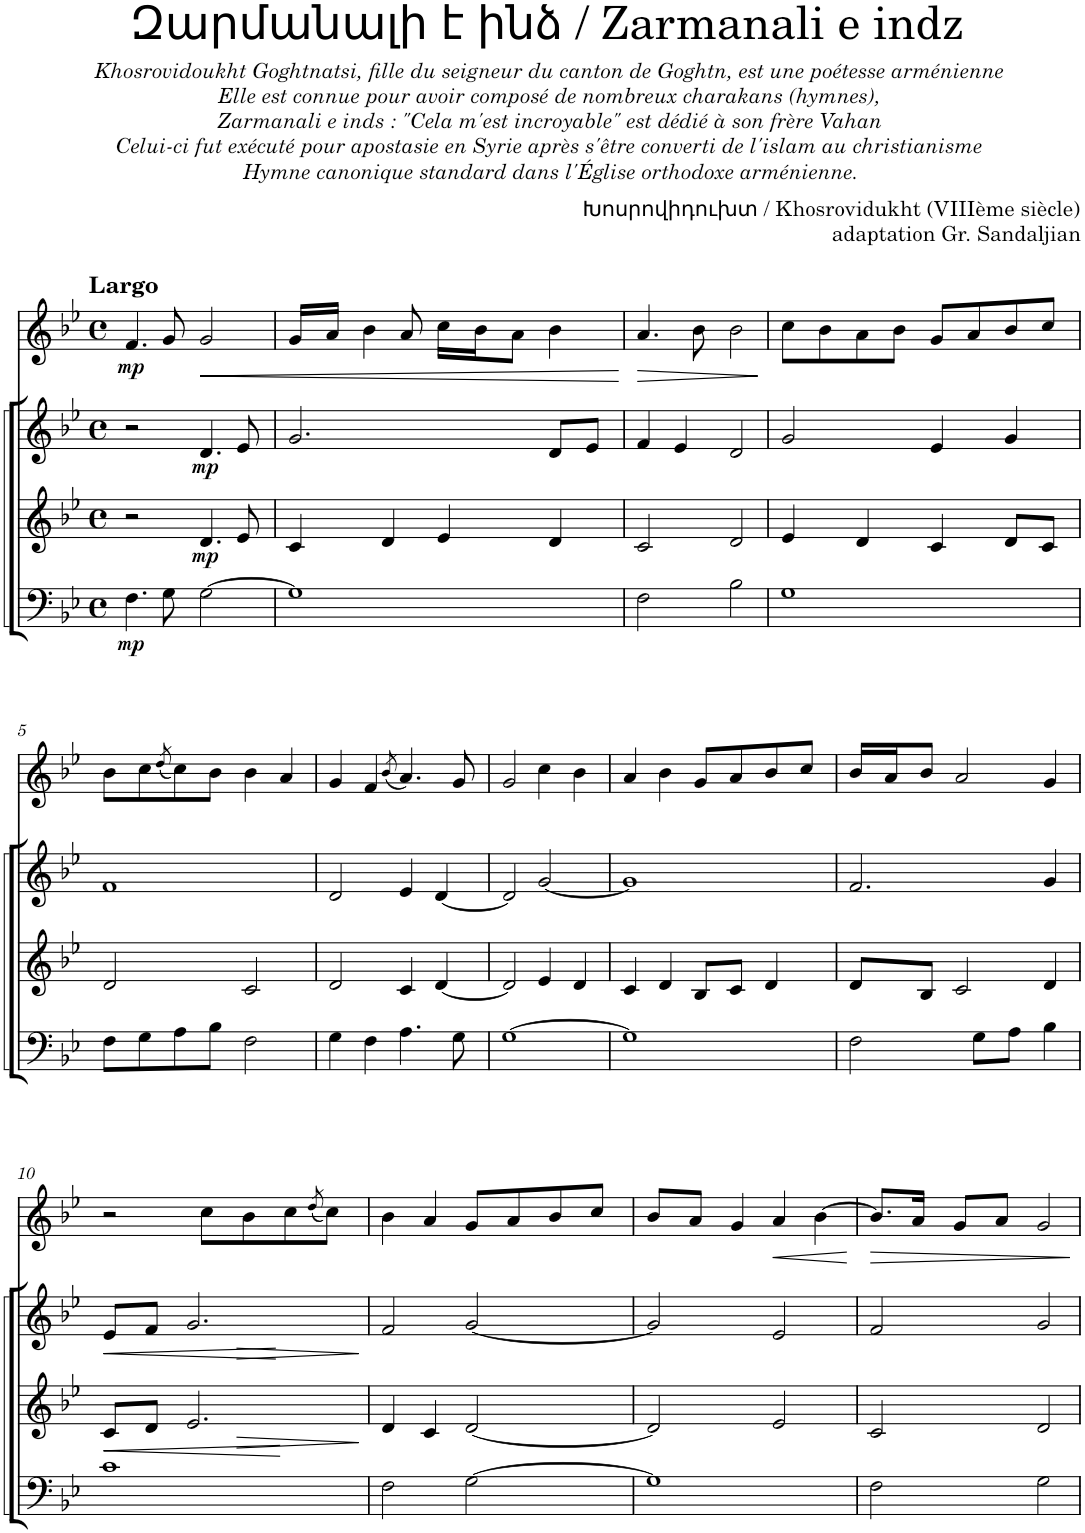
**kern	**dynam	**kern	**dynam	**kern	**dynam	**kern	**dynam
*part4	*part4	*part3	*part3	*part2	*part2	*part1	*part1
*staff4	*staff4	*staff3	*staff3	*staff2	*staff2	*staff1	*staff1
*I"Voix	*	*I"Voix	*	*I"Voix	*	*I"Flûte Irlandaise	*
*	*	*	*	*	*	*I'Fl	*
*clefF4	*	*clefG2	*	*clefG2	*	*clefG2	*
*k[b-e-]	*	*k[b-e-]	*	*k[b-e-]	*	*k[b-e-]	*
*M4/4	*	*M4/4	*	*M4/4	*	*M4/4	*
*met(c)	*	*met(c)	*	*met(c)	*	*met(c)	*
=1	=1	=1	=1	=1	=1	=1	=1
!	!	!	!	!	!	!LO:TX:a:B:t=Largo	!
!	!LO:DY:b	!	!	!	!	!	!LO:DY:b
4.F\	mp	2r	.	2r	.	4.f/	mp
8G\	.	.	.	.	.	8g/	.
!	!	!	!LO:DY:b	!	!LO:DY:b	!	!LO:HP:b
[2G\	.	4.d/	mp	4.d/	mp	2g/	<
.	.	8e-/	.	8e-/	.	.	.
=2	=2	=2	=2	=2	=2	=2	=2
1G]	.	4c/	.	2.g/	.	16g/LL	.
.	.	.	.	.	.	16a/JJ	.
.	.	.	.	.	.	4b-\	.
.	.	4d/	.	.	.	.	.
.	.	.	.	.	.	8a/	.
.	.	4e-/	.	.	.	16cc\LL	.
.	.	.	.	.	.	16b-\J	.
.	.	.	.	.	.	8a\J	.
.	.	4d/	.	8d/L	.	4b-\	.
.	.	.	.	8e-/J	.	.	.
.	.	.	.	.	.	.	[
=3	=3	=3	=3	=3	=3	=3	=3
!	!	!	!	!	!	!	!LO:HP:b
2F\	.	2c/	.	4f/	.	4.a/	>
.	.	.	.	4e-/	.	.	.
.	.	.	.	.	.	8b-\	.
2B-\	.	2d/	.	2d/	.	2b-\	.
.	.	.	.	.	.	.	]
=4	=4	=4	=4	=4	=4	=4	=4
1G	.	4e-/	.	2g/	.	8cc\L	.
.	.	.	.	.	.	8b-\	.
.	.	4d/	.	.	.	8a\	.
.	.	.	.	.	.	8b-\J	.
.	.	4c/	.	4e-/	.	8g/L	.
.	.	.	.	.	.	8a/	.
.	.	8d/L	.	4g/	.	8b-/	.
.	.	8c/J	.	.	.	8cc/J	.
!!LO:LB:g=z
=5	=5	=5	=5	=5	=5	=5	=5
8F\L	.	2d/	.	1f	.	8b-\L	.
8G\	.	.	.	.	.	8cc\	.
.	.	.	.	.	.	(8qdd/	.
8A\	.	.	.	.	.	8cc\)	.
8B-\J	.	.	.	.	.	8b-\J	.
2F\	.	2c/	.	.	.	4b-\	.
.	.	.	.	.	.	4a/	.
=6	=6	=6	=6	=6	=6	=6	=6
4G\	.	2d/	.	2d/	.	4g/	.
4F\	.	.	.	.	.	4f/	.
.	.	.	.	.	.	(8qb-/	.
4.A\	.	4c/	.	4e-/	.	4.a/)	.
.	.	[4d/	.	[4d/	.	.	.
8G\	.	.	.	.	.	8g/	.
=7	=7	=7	=7	=7	=7	=7	=7
[1G	.	2d/]	.	2d/]	.	2g/	.
.	.	4e-/	.	[2g/	.	4cc\	.
.	.	4d/	.	.	.	4b-\	.
=8	=8	=8	=8	=8	=8	=8	=8
1G]	.	4c/	.	1g]	.	4a/	.
.	.	4d/	.	.	.	4b-\	.
.	.	8B-/L	.	.	.	8g/L	.
.	.	8c/J	.	.	.	8a/	.
.	.	4d/	.	.	.	8b-/	.
.	.	.	.	.	.	8cc/J	.
=9	=9	=9	=9	=9	=9	=9	=9
2F\	.	8d/L	.	2.f/	.	16b-/LL	.
.	.	.	.	.	.	16a/J	.
.	.	8B-/J	.	.	.	8b-/J	.
.	.	2c/	.	.	.	2a/	.
8G\L	.	.	.	.	.	.	.
8A\J	.	.	.	.	.	.	.
4B-\	.	4d/	.	4g/	.	4g/	.
!!LO:LB:g=z
=10	=10	=10	=10	=10	=10	=10	=10
!	!	!	!LO:HP:b	!	!LO:HP:b	!	!
1c	.	8c/L	<	8e-/L	<	2r	.
.	.	8d/J	.	8f/J	.	.	.
!	!	!	!LO:HP:b	!	!LO:HP:b	!	!
.	.	2.e-/	>	2.g/	>	.	.
.	.	.	.	.	.	8cc\L	.
.	.	.	.	.	.	8b-\	.
.	.	.	.	.	.	8cc\	.
.	.	.	.	.	.	(8qdd/	.
.	.	.	.	.	.	8cc\J)	.
.	.	.	[ ]	.	[ ]	.	.
=11	=11	=11	=11	=11	=11	=11	=11
2F\	.	4d/	.	2f/	.	4b-\	.
.	.	4c/	.	.	.	4a/	.
[2G\	.	[2d/	.	[2g/	.	8g/L	.
.	.	.	.	.	.	8a/	.
.	.	.	.	.	.	8b-/	.
.	.	.	.	.	.	8cc/J	.
=12	=12	=12	=12	=12	=12	=12	=12
1G]	.	2d/]	.	2g/]	.	8b-/L	.
.	.	.	.	.	.	8a/J	.
.	.	.	.	.	.	4g/	.
!	!	!	!	!	!	!	!LO:HP:b
.	.	2e-/	.	2e-/	.	4a/	<
.	.	.	.	.	.	[4b-\	.
.	.	.	.	.	.	.	[
=13	=13	=13	=13	=13	=13	=13	=13
!	!	!	!	!	!	!	!LO:HP:b
2F\	.	2c/	.	2f/	.	8.b-/L]	>
.	.	.	.	.	.	16a/Jk	.
.	.	.	.	.	.	8g/L	.
.	.	.	.	.	.	8a/J	.
2G\	.	2d/	.	2g/	.	2g/	.
.	.	.	.	.	.	.	]
=	=	=	=	=	=	=	=
*-	*-	*-	*-	*-	*-	*-	*-
